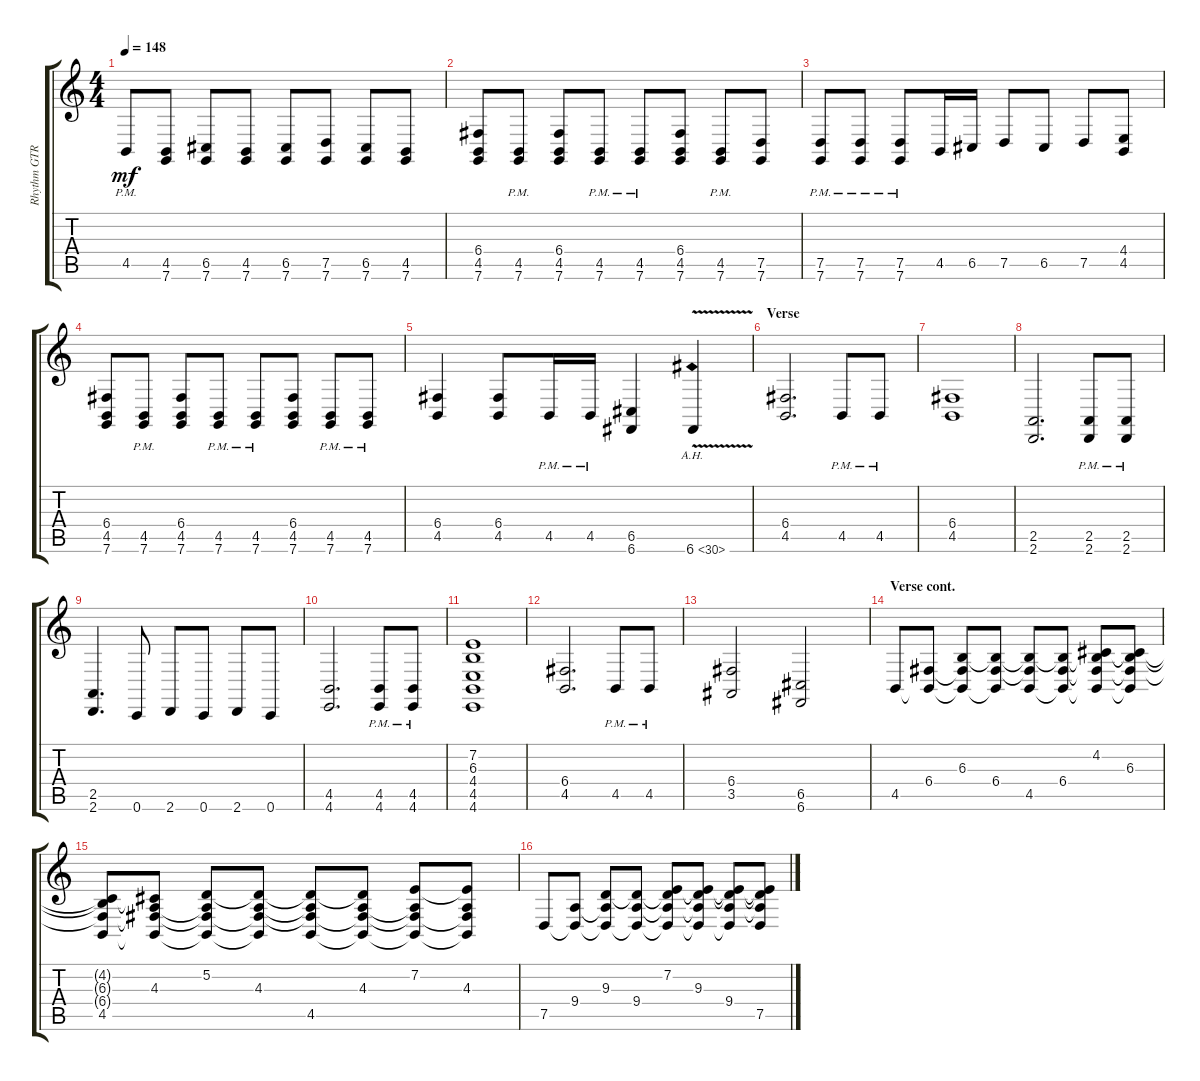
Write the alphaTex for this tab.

\track ("Rhythm GTR 1" "Rhythm GTR") {instrument violin}
\staff {score tabs}
\tuning (D4 A3 F3 C3 G2 C2) {hide}
\ts (4 4)
\tempo 148
\clef g2
\ks c
4.5{pm}.8{dy mf} (4.5 7.6).8 (6.5 7.6).8 (4.5 7.6).8 (6.5 7.6).8 (7.5 7.6).8 (6.5 7.6).8 (4.5 7.6).8 |
(6.4 4.5 7.6).8 (4.5{pm} 7.6{pm}).8 (6.4 4.5 7.6).8 (4.5{pm} 7.6{pm}).8 (4.5{pm} 7.6{pm}).8 (6.4 4.5 7.6).8 (4.5{pm} 7.6{pm}).8 (7.5 7.6).8 |
(7.5{pm} 7.6{pm}).8 (7.5{pm} 7.6{pm}).8 (7.5{pm} 7.6{pm}).8 4.5.16 6.5.16 7.5.8 6.5.8 7.5.8 (4.4 4.5).8 |
(6.4 4.5 7.6).8 (4.5{pm} 7.6{pm}).8 (6.4 4.5 7.6).8 (4.5{pm} 7.6{pm}).8 (4.5{pm} 7.6{pm}).8 (6.4 4.5 7.6).8 (4.5{pm} 7.6{pm}).8 (4.5{pm} 7.6{pm}).8 |
(6.4 4.5).4 (6.4 4.5).8 4.5{pm}.16 4.5{pm}.16 (6.5 6.6).4 6.6{ah 24 v}.4 |
\section ("" "Verse")
(6.4 4.5).2{d} 4.5{pm}.8 4.5{pm}.8 |
(6.4 4.5).1 |
(2.5 2.6).2{d} (2.5{pm} 2.6{pm}).8 (2.5{pm} 2.6{pm}).8 |
(2.5 2.6).4{d} 0.6.8 2.6.8 0.6.8 2.6.8 0.6.8 |
(4.5 4.6).2{d} (4.5{pm} 4.6{pm}).8 (4.5{pm} 4.6{pm}).8 |
(7.2 6.3 4.4 4.5 4.6).1 |
(6.4 4.5).2{d} 4.5{pm}.8 4.5{pm}.8 |
(6.4 3.5).2 (6.5 6.6).2 |
\section ("" "Verse cont.")
4.5.8 (6.4 4.5{t}).8 (6.3 6.4{t} 4.5{t}).8 (6.3{t} 6.4 4.5{t}).8 (6.3{t} 6.4{t} 4.5).8 (6.3{t} 6.4 4.5{t}).8 (4.2 6.3{t} 6.4{t} 4.5{t}).8 (4.2{t} 6.3 6.4{t} 4.5{t}).8 |
(4.2{t} 6.3{t} 6.4{t} 4.5).8 (4.2{t} 4.3 6.4{t} 4.5{t}).8 (5.2 4.3{t} 6.4{t} 4.5{t}).8 (5.2{t} 4.3 6.4{t} 4.5{t}).8 (5.2{t} 4.3{t} 6.4{t} 4.5).8 (5.2{t} 4.3 6.4{t} 4.5{t}).8 (7.2 4.3{t} 6.4{t} 4.5{t}).8 (7.2{t} 4.3 6.4{t} 4.5{t}).8 |
7.5.8 (9.4 7.5{t}).8 (9.3 9.4{t} 7.5{t}).8 (9.3{t} 9.4 7.5{t}).8 (7.2 9.3{t} 9.4{t} 7.5{t}).8 (7.2{t} 9.3 9.4{t} 7.5{t}).8 (7.2{t} 9.3{t} 9.4 7.5{t}).8 (7.2{t} 9.3{t} 9.4{t} 7.5).8
